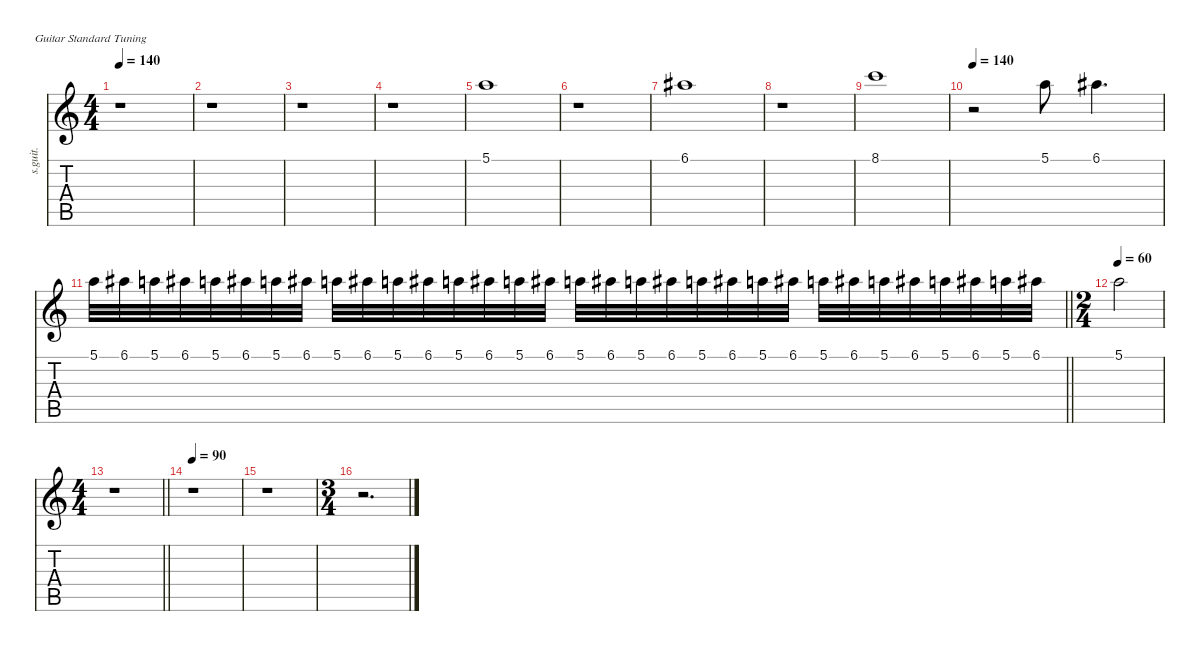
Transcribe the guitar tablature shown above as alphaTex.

\defaultSystemsLayout 4
\hideDynamics
\bracketExtendMode nobrackets
\otherSystemsTrackNameOrientation horizontal
\track ("Gtr. II" "s.guit.") {defaultSystemsLayout 8 instrument overdrivenguitar}
\staff {score tabs}
\tuning (E4 B3 G3 D3 A2 E2)
\ts (4 4)
\tempo 140
\clef g2
\ks c
r.1{dy f beam Down} |
r.1{beam Down} |
r.1{beam Down} |
r.1{beam Down} |
5.1.1{dy mp beam Down} |
r.1{beam Down} |
6.1{acc #}.1{beam Down} |
r.1{beam Down} |
8.1.1{beam Down} |
\tempo 140
r.2{beam Down} 5.1.8{beam Down} 6.1{acc #}.4{d beam Down} |
\barLineRight lightlight
5.1.32{dy pp beam Down} 6.1{acc #}.32{beam Down} 5.1.32{beam Down} 6.1{acc #}.32{beam Down} 5.1.32{beam Down} 6.1{acc #}.32{beam Down} 5.1.32{beam Down} 6.1{acc #}.32{beam Down} 5.1.32{beam Down} 6.1{acc #}.32{beam Down} 5.1.32{beam Down} 6.1{acc #}.32{beam Down} 5.1.32{beam Down} 6.1{acc #}.32{beam Down} 5.1.32{beam Down} 6.1{acc #}.32{beam Down} 5.1.32{beam Down} 6.1{acc #}.32{beam Down} 5.1.32{beam Down} 6.1{acc #}.32{beam Down} 5.1.32{beam Down} 6.1{acc #}.32{beam Down} 5.1.32{beam Down} 6.1{acc #}.32{beam Down} 5.1.32{beam Down} 6.1{acc #}.32{beam Down} 5.1.32{beam Down} 6.1{acc #}.32{beam Down} 5.1.32{beam Down} 6.1{acc #}.32{beam Down} 5.1.32{dy p beam Down} 6.1{acc #}.32{beam Down} |
\ts (2 4)
\beaming (8 2 2)
\tempo 60
5.1.2{beam Down} |
\ts (4 4)
\beaming (8 2 2 2 2)
\barLineRight lightlight
r.1{beam Down} |
\tempo 90
r.1{beam Down} |
r.1{beam Down} |
\ts (3 4)
\beaming (8 2 2 2)
r.2{d beam Down}
